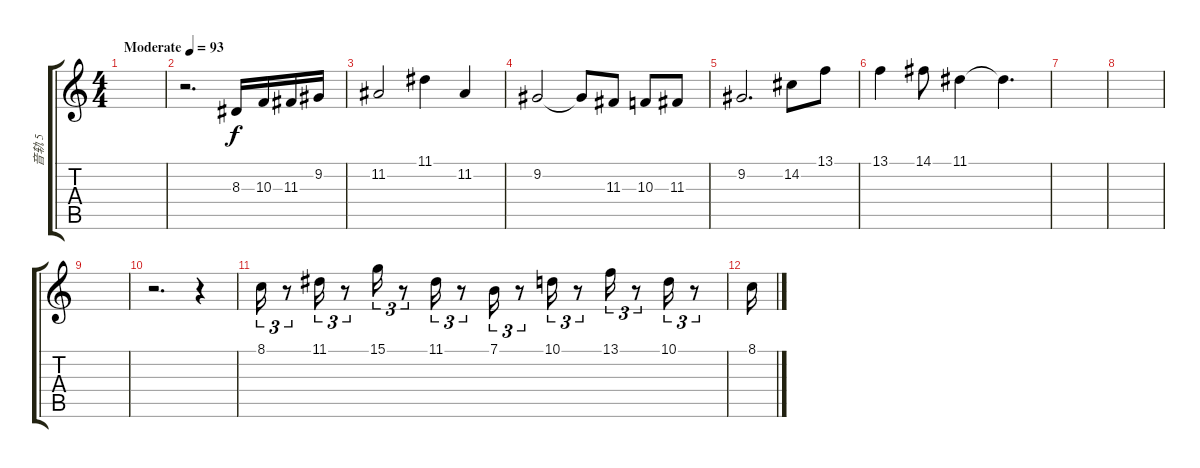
\track ("音轨 5" "音轨 5") {instrument stringensemble1}
\staff {score tabs}
\tuning (E4 B3 G3 D3 A2 E2) {hide}
\ts (4 4)
\tempo (93 "Moderate")
\clef g2
\ks c
|
r.2{d} 8.3.16 10.3.16 11.3.16 9.2.16 |
11.2.2 11.1.4 11.2.4 |
9.2.2 9.2{t}.8 11.3.8 10.3.8 11.3.8 |
9.2.2{d} 14.2.8 13.1.8 |
13.1.4 14.1.8 11.1.4 11.1{t}.4{d volume 0} |
|
|
|
r.2{d} r.4{volume 6} |
8.1.16{tu (3 2) instrument violin} r.8{tu (3 2)} 11.1.16{tu (3 2)} r.8{tu (3 2)} 15.1.16{tu (3 2)} r.8{tu (3 2)} 11.1.16{tu (3 2)} r.8{tu (3 2)} 7.1.16{tu (3 2)} r.8{tu (3 2)} 10.1.16{tu (3 2)} r.8{tu (3 2)} 13.1.16{tu (3 2)} r.8{tu (3 2)} 10.1.16{tu (3 2)} r.8{tu (3 2)} |
8.1.16
